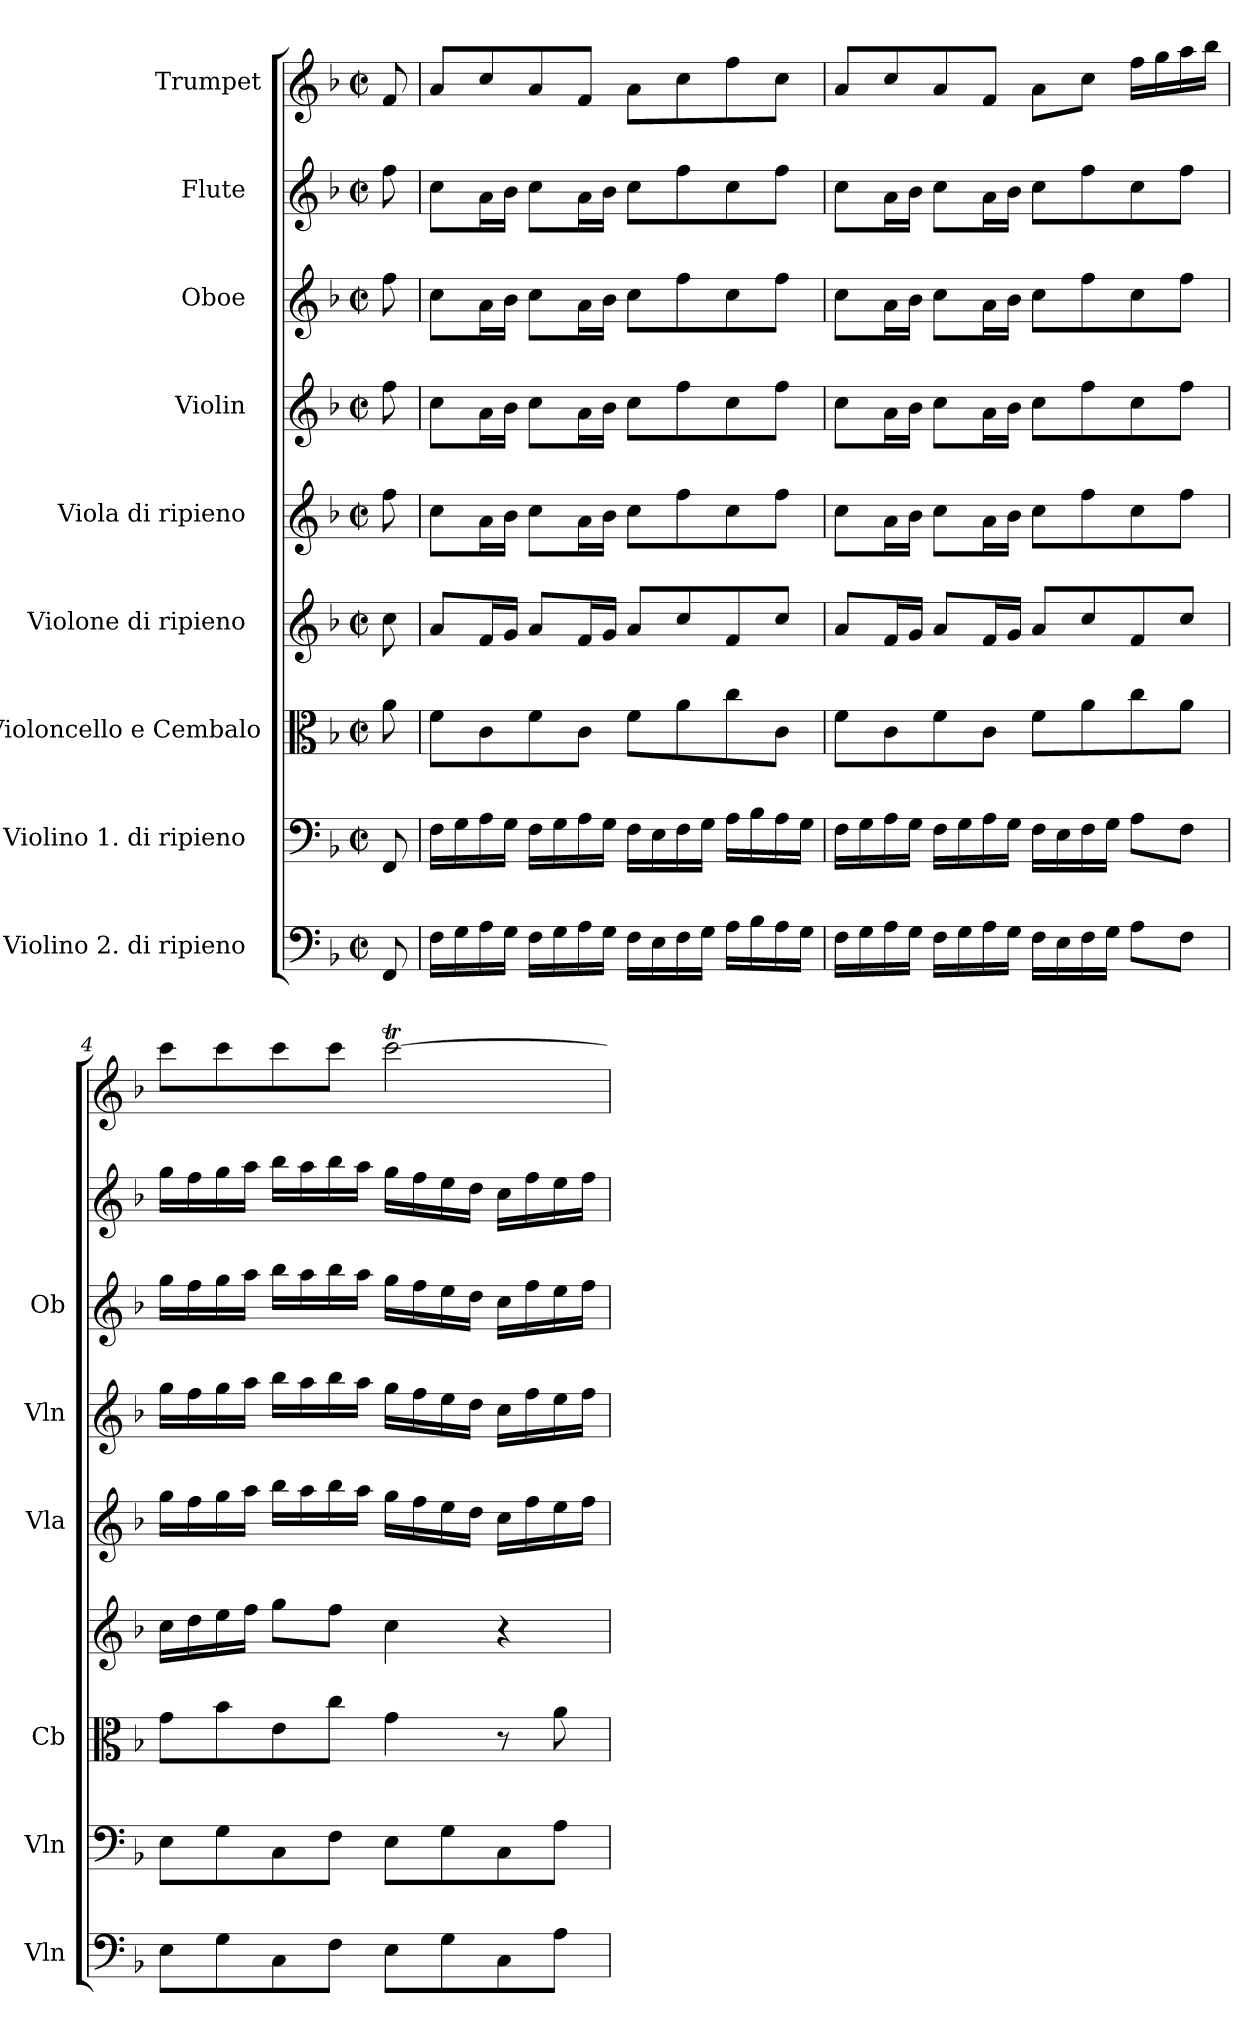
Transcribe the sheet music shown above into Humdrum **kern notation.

**kern	**kern	**kern	**kern	**kern	**kern	**kern	**kern	**kern
*part9	*part8	*part7	*part6	*part5	*part4	*part3	*part2	*part1
*staff9	*staff8	*staff7	*staff6	*staff5	*staff4	*staff3	*staff2	*staff1
*I"Violino 2.  di ripieno  	*I"Violino 1.  di ripieno  	*I"Violoncello  e Cembalo	*I"Violone  di ripieno  	*I"Viola  di ripieno    	*I"Violin              	*I"Oboe                	*I"Flute               	*I"Trumpet
*I'Vln	*I'Vln	*I'Cb	*	*I'Vla	*I'Vln	*I'Ob	*	*
*clefF4	*clefF4	*clefC3	*clefG2	*clefG2	*clefG2	*clefG2	*clefG2	*clefG2
*ITrd7c12	*	*	*	*	*	*	*	*
*k[b-]	*k[b-]	*k[b-]	*k[b-]	*k[b-]	*k[b-]	*k[b-]	*k[b-]	*k[b-]
*F:	*F:	*F:	*F:	*F:	*F:	*F:	*F:	*F:
*M2/2	*M2/2	*M2/2	*M2/2	*M2/2	*M2/2	*M2/2	*M2/2	*M2/2
*met(c|)	*met(c|)	*met(c|)	*met(c|)	*met(c|)	*met(c|)	*met(c|)	*met(c|)	*met(c|)
=1	=1	=1	=1	=1	=1	=1	=1	=1
8FFF/	8FF/	8a\	8cc\	8ff\	8ff\	8ff\	8ff\	8f/
=2	=2	=2	=2	=2	=2	=2	=2	=2
16FF\LL	16F\LL	8f\L	8a/L	8cc\L	8cc\L	8cc\L	8cc\L	8a/L
16GG\	16G\	.	.	.	.	.	.	.
16AA\	16A\	8c\	16f/L	16a\L	16a\L	16a\L	16a\L	8cc/
16GG\JJ	16G\JJ	.	16g/JJ	16b-\JJ	16b-\JJ	16b-\JJ	16b-\JJ	.
16FF\LL	16F\LL	8f\	8a/L	8cc\L	8cc\L	8cc\L	8cc\L	8a/
16GG\	16G\	.	.	.	.	.	.	.
16AA\	16A\	8c\J	16f/L	16a\L	16a\L	16a\L	16a\L	8f/J
16GG\JJ	16G\JJ	.	16g/JJ	16b-\JJ	16b-\JJ	16b-\JJ	16b-\JJ	.
16FF\LL	16F\LL	8f\L	8a/L	8cc\L	8cc\L	8cc\L	8cc\L	8a\L
16EE\	16E\	.	.	.	.	.	.	.
16FF\	16F\	8a\	8cc/	8ff\	8ff\	8ff\	8ff\	8cc\
16GG\JJ	16G\JJ	.	.	.	.	.	.	.
16AA\LL	16A\LL	8cc\	8f/	8cc\	8cc\	8cc\	8cc\	8ff\
16BB-\	16B-\	.	.	.	.	.	.	.
16AA\	16A\	8c\J	8cc/J	8ff\J	8ff\J	8ff\J	8ff\J	8cc\J
16GG\JJ	16G\JJ	.	.	.	.	.	.	.
=3	=3	=3	=3	=3	=3	=3	=3	=3
16FF\LL	16F\LL	8f\L	8a/L	8cc\L	8cc\L	8cc\L	8cc\L	8a/L
16GG\	16G\	.	.	.	.	.	.	.
16AA\	16A\	8c\	16f/L	16a\L	16a\L	16a\L	16a\L	8cc/
16GG\JJ	16G\JJ	.	16g/JJ	16b-\JJ	16b-\JJ	16b-\JJ	16b-\JJ	.
16FF\LL	16F\LL	8f\	8a/L	8cc\L	8cc\L	8cc\L	8cc\L	8a/
16GG\	16G\	.	.	.	.	.	.	.
16AA\	16A\	8c\J	16f/L	16a\L	16a\L	16a\L	16a\L	8f/J
16GG\JJ	16G\JJ	.	16g/JJ	16b-\JJ	16b-\JJ	16b-\JJ	16b-\JJ	.
16FF\LL	16F\LL	8f\L	8a/L	8cc\L	8cc\L	8cc\L	8cc\L	8a\L
16EE\	16E\	.	.	.	.	.	.	.
16FF\	16F\	8a\	8cc/	8ff\	8ff\	8ff\	8ff\	8cc\J
16GG\JJ	16G\JJ	.	.	.	.	.	.	.
8AA\L	8A\L	8cc\	8f/	8cc\	8cc\	8cc\	8cc\	16ff\LL
.	.	.	.	.	.	.	.	16gg\
8FF\J	8F\J	8a\J	8cc/J	8ff\J	8ff\J	8ff\J	8ff\J	16aa\
.	.	.	.	.	.	.	.	16bb-\JJ
=4	=4	=4	=4	=4	=4	=4	=4	=4
8EE\L	8E\L	8g\L	16cc\LL	16gg\LL	16gg\LL	16gg\LL	16gg\LL	8ccc\L
.	.	.	16dd\	16ff\	16ff\	16ff\	16ff\	.
8GG\	8G\	8b-\	16ee\	16gg\	16gg\	16gg\	16gg\	8ccc\
.	.	.	16ff\JJ	16aa\JJ	16aa\JJ	16aa\JJ	16aa\JJ	.
8CC\	8C\	8e\	8gg\L	16bb-\LL	16bb-\LL	16bb-\LL	16bb-\LL	8ccc\
.	.	.	.	16aa\	16aa\	16aa\	16aa\	.
8FF\J	8F\J	8cc\J	8ff\J	16bb-\	16bb-\	16bb-\	16bb-\	8ccc\J
.	.	.	.	16aa\JJ	16aa\JJ	16aa\JJ	16aa\JJ	.
8EE\L	8E\L	4g\	4cc\	16gg\LL	16gg\LL	16gg\LL	16gg\LL	[2cccT\
.	.	.	.	16ff\	16ff\	16ff\	16ff\	.
8GG\	8G\	.	.	16ee\	16ee\	16ee\	16ee\	.
.	.	.	.	16dd\JJ	16dd\JJ	16dd\JJ	16dd\JJ	.
8CC\	8C\	8r	4r	16cc\LL	16cc\LL	16cc\LL	16cc\LL	.
.	.	.	.	16ff\	16ff\	16ff\	16ff\	.
8AA\J	8A\J	8a\	.	16ee\	16ee\	16ee\	16ee\	.
.	.	.	.	16ff\JJ	16ff\JJ	16ff\JJ	16ff\JJ	.
=	=	=	=	=	=	=	=	=
*-	*-	*-	*-	*-	*-	*-	*-	*-
